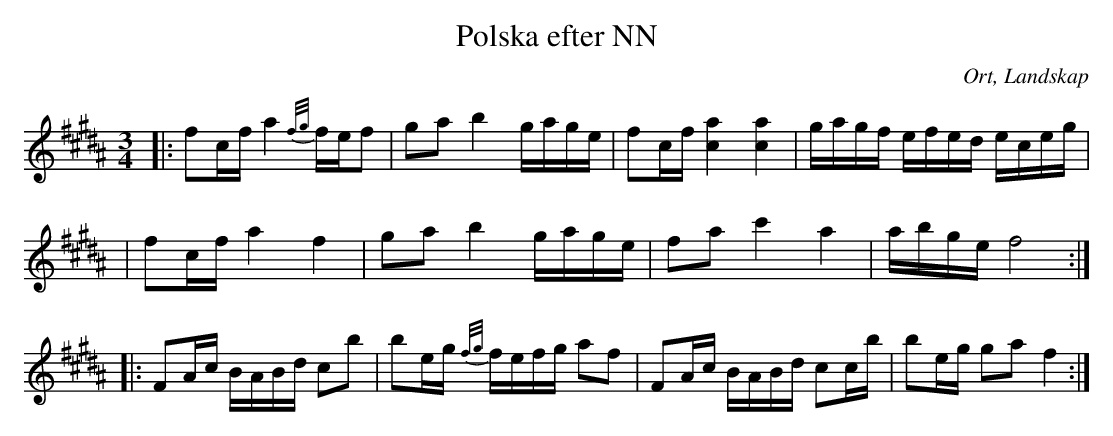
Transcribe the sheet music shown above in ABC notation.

X:1
T:Polska efter NN
O:Ort, Landskap
M:3/4
L:1/8
K:B
|:fc/f/ a2 {f/g/}f/e/f|ga b2 g/a/g/e/|fc/f/ [c2a2] [c2a2]|g/a/g/f/ e/f/e/d/ e/c/e/g/|
|fc/f/ a2 f2|ga b2 g/a/g/e/|fa c'2 a2| a/b/g/e/ f4:|
|:FA/c/ B/A/B/d/ cb|be/g/ {f/g/}f/e/f/g/ af|FA/c/ B/A/B/d/ cc/b/|be/g/ ga f2:|
